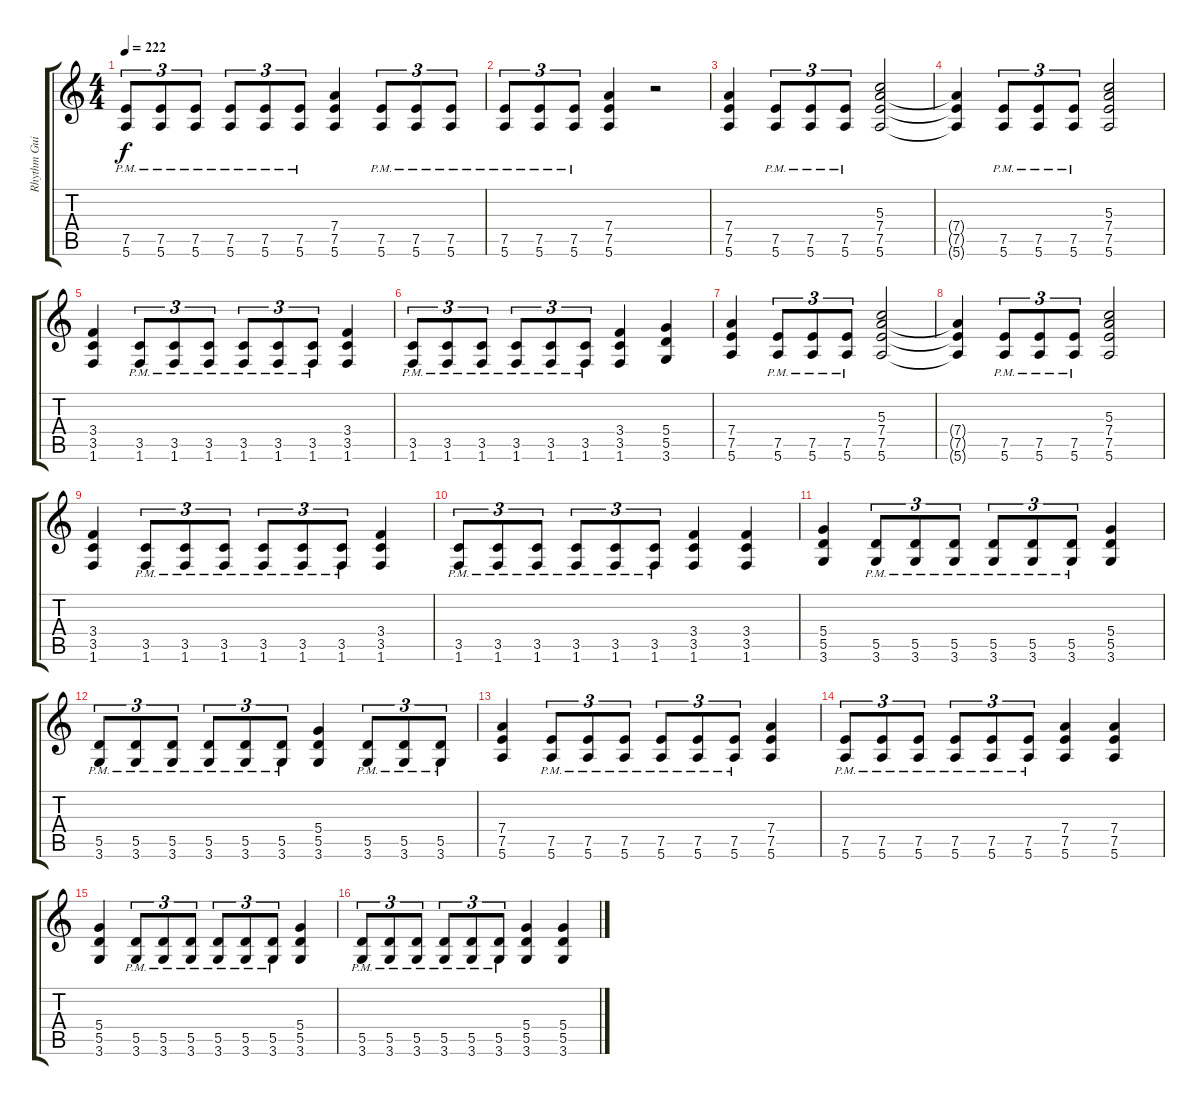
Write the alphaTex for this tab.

\track ("Rhythm Guitar" "Rhythm Gui") {instrument distortionguitar}
\staff {score tabs}
\tuning (E4 B3 G3 D3 A2 E2) {hide}
\ts (4 4)
\tempo 222
\clef g2
\ks c
(7.5{pm} 5.6{pm}).8{tu (3 2) dy f} (7.5{pm} 5.6{pm}).8{tu (3 2)} (7.5{pm} 5.6{pm}).8{tu (3 2)} (7.5{pm} 5.6{pm}).8{tu (3 2)} (7.5{pm} 5.6{pm}).8{tu (3 2)} (7.5{pm} 5.6{pm}).8{tu (3 2)} (7.4 7.5 5.6).4 (7.5{pm} 5.6{pm}).8{tu (3 2)} (7.5{pm} 5.6{pm}).8{tu (3 2)} (7.5{pm} 5.6{pm}).8{tu (3 2)} |
(7.5{pm} 5.6{pm}).8{tu (3 2)} (7.5{pm} 5.6{pm}).8{tu (3 2)} (7.5{pm} 5.6{pm}).8{tu (3 2)} (7.4 7.5 5.6).4 r.2 |
(7.4 7.5 5.6).4 (7.5{pm} 5.6{pm}).8{tu (3 2)} (7.5{pm} 5.6{pm}).8{tu (3 2)} (7.5{pm} 5.6{pm}).8{tu (3 2)} (5.3 7.4 7.5 5.6).2 |
(7.4{t} 7.5{t} 5.6{t}).4 (7.5{pm} 5.6{pm}).8{tu (3 2)} (7.5{pm} 5.6{pm}).8{tu (3 2)} (7.5{pm} 5.6{pm}).8{tu (3 2)} (5.3 7.4 7.5 5.6).2 |
(3.4 3.5 1.6).4 (3.5{pm} 1.6{pm}).8{tu (3 2)} (3.5{pm} 1.6{pm}).8{tu (3 2)} (3.5{pm} 1.6{pm}).8{tu (3 2)} (3.5{pm} 1.6{pm}).8{tu (3 2)} (3.5{pm} 1.6{pm}).8{tu (3 2)} (3.5{pm} 1.6{pm}).8{tu (3 2)} (3.4 3.5 1.6).4 |
(3.5{pm} 1.6{pm}).8{tu (3 2)} (3.5{pm} 1.6{pm}).8{tu (3 2)} (3.5{pm} 1.6{pm}).8{tu (3 2)} (3.5{pm} 1.6{pm}).8{tu (3 2)} (3.5{pm} 1.6{pm}).8{tu (3 2)} (3.5{pm} 1.6{pm}).8{tu (3 2)} (3.4 3.5 1.6).4 (5.4 5.5 3.6).4 |
(7.4 7.5 5.6).4 (7.5{pm} 5.6{pm}).8{tu (3 2)} (7.5{pm} 5.6{pm}).8{tu (3 2)} (7.5{pm} 5.6{pm}).8{tu (3 2)} (5.3 7.4 7.5 5.6).2 |
(7.4{t} 7.5{t} 5.6{t}).4 (7.5{pm} 5.6{pm}).8{tu (3 2)} (7.5{pm} 5.6{pm}).8{tu (3 2)} (7.5{pm} 5.6{pm}).8{tu (3 2)} (5.3 7.4 7.5 5.6).2 |
(3.4 3.5 1.6).4 (3.5{pm} 1.6{pm}).8{tu (3 2)} (3.5{pm} 1.6{pm}).8{tu (3 2)} (3.5{pm} 1.6{pm}).8{tu (3 2)} (3.5{pm} 1.6{pm}).8{tu (3 2)} (3.5{pm} 1.6{pm}).8{tu (3 2)} (3.5{pm} 1.6{pm}).8{tu (3 2)} (3.4 3.5 1.6).4 |
(3.5{pm} 1.6{pm}).8{tu (3 2)} (3.5{pm} 1.6{pm}).8{tu (3 2)} (3.5{pm} 1.6{pm}).8{tu (3 2)} (3.5{pm} 1.6{pm}).8{tu (3 2)} (3.5{pm} 1.6{pm}).8{tu (3 2)} (3.5{pm} 1.6{pm}).8{tu (3 2)} (3.4 3.5 1.6).4 (3.4 3.5 1.6).4 |
(5.4 5.5 3.6).4 (5.5{pm} 3.6{pm}).8{tu (3 2)} (5.5{pm} 3.6).8{tu (3 2)} (5.5{pm} 3.6).8{tu (3 2)} (5.5{pm} 3.6).8{tu (3 2)} (5.5{pm} 3.6).8{tu (3 2)} (5.5{pm} 3.6).8{tu (3 2)} (5.4 5.5 3.6).4 |
(5.5{pm} 3.6{pm}).8{tu (3 2)} (5.5{pm} 3.6{pm}).8{tu (3 2)} (5.5{pm} 3.6{pm}).8{tu (3 2)} (5.5{pm} 3.6{pm}).8{tu (3 2)} (5.5{pm} 3.6{pm}).8{tu (3 2)} (5.5{pm} 3.6{pm}).8{tu (3 2)} (5.4 5.5 3.6).4 (5.5{pm} 3.6{pm}).8{tu (3 2)} (5.5{pm} 3.6{pm}).8{tu (3 2)} (5.5{pm} 3.6{pm}).8{tu (3 2)} |
(7.4 7.5 5.6).4 (7.5{pm} 5.6{pm}).8{tu (3 2)} (7.5{pm} 5.6{pm}).8{tu (3 2)} (7.5{pm} 5.6{pm}).8{tu (3 2)} (7.5{pm} 5.6{pm}).8{tu (3 2)} (7.5{pm} 5.6{pm}).8{tu (3 2)} (7.5{pm} 5.6{pm}).8{tu (3 2)} (7.4 7.5 5.6).4 |
(7.5{pm} 5.6{pm}).8{tu (3 2)} (7.5{pm} 5.6{pm}).8{tu (3 2)} (7.5{pm} 5.6{pm}).8{tu (3 2)} (7.5{pm} 5.6{pm}).8{tu (3 2)} (7.5{pm} 5.6{pm}).8{tu (3 2)} (7.5{pm} 5.6{pm}).8{tu (3 2)} (7.4 7.5 5.6).4 (7.4 7.5 5.6).4 |
(5.4 5.5 3.6).4 (5.5{pm} 3.6{pm}).8{tu (3 2)} (5.5{pm} 3.6{pm}).8{tu (3 2)} (5.5{pm} 3.6{pm}).8{tu (3 2)} (5.5{pm} 3.6{pm}).8{tu (3 2)} (5.5{pm} 3.6{pm}).8{tu (3 2)} (5.5{pm} 3.6{pm}).8{tu (3 2)} (5.4 5.5 3.6).4 |
(5.5{pm} 3.6{pm}).8{tu (3 2)} (5.5{pm} 3.6{pm}).8{tu (3 2)} (5.5{pm} 3.6{pm}).8{tu (3 2)} (5.5{pm} 3.6{pm}).8{tu (3 2)} (5.5{pm} 3.6{pm}).8{tu (3 2)} (5.5{pm} 3.6{pm}).8{tu (3 2)} (5.4 5.5 3.6).4 (5.4 5.5 3.6).4
